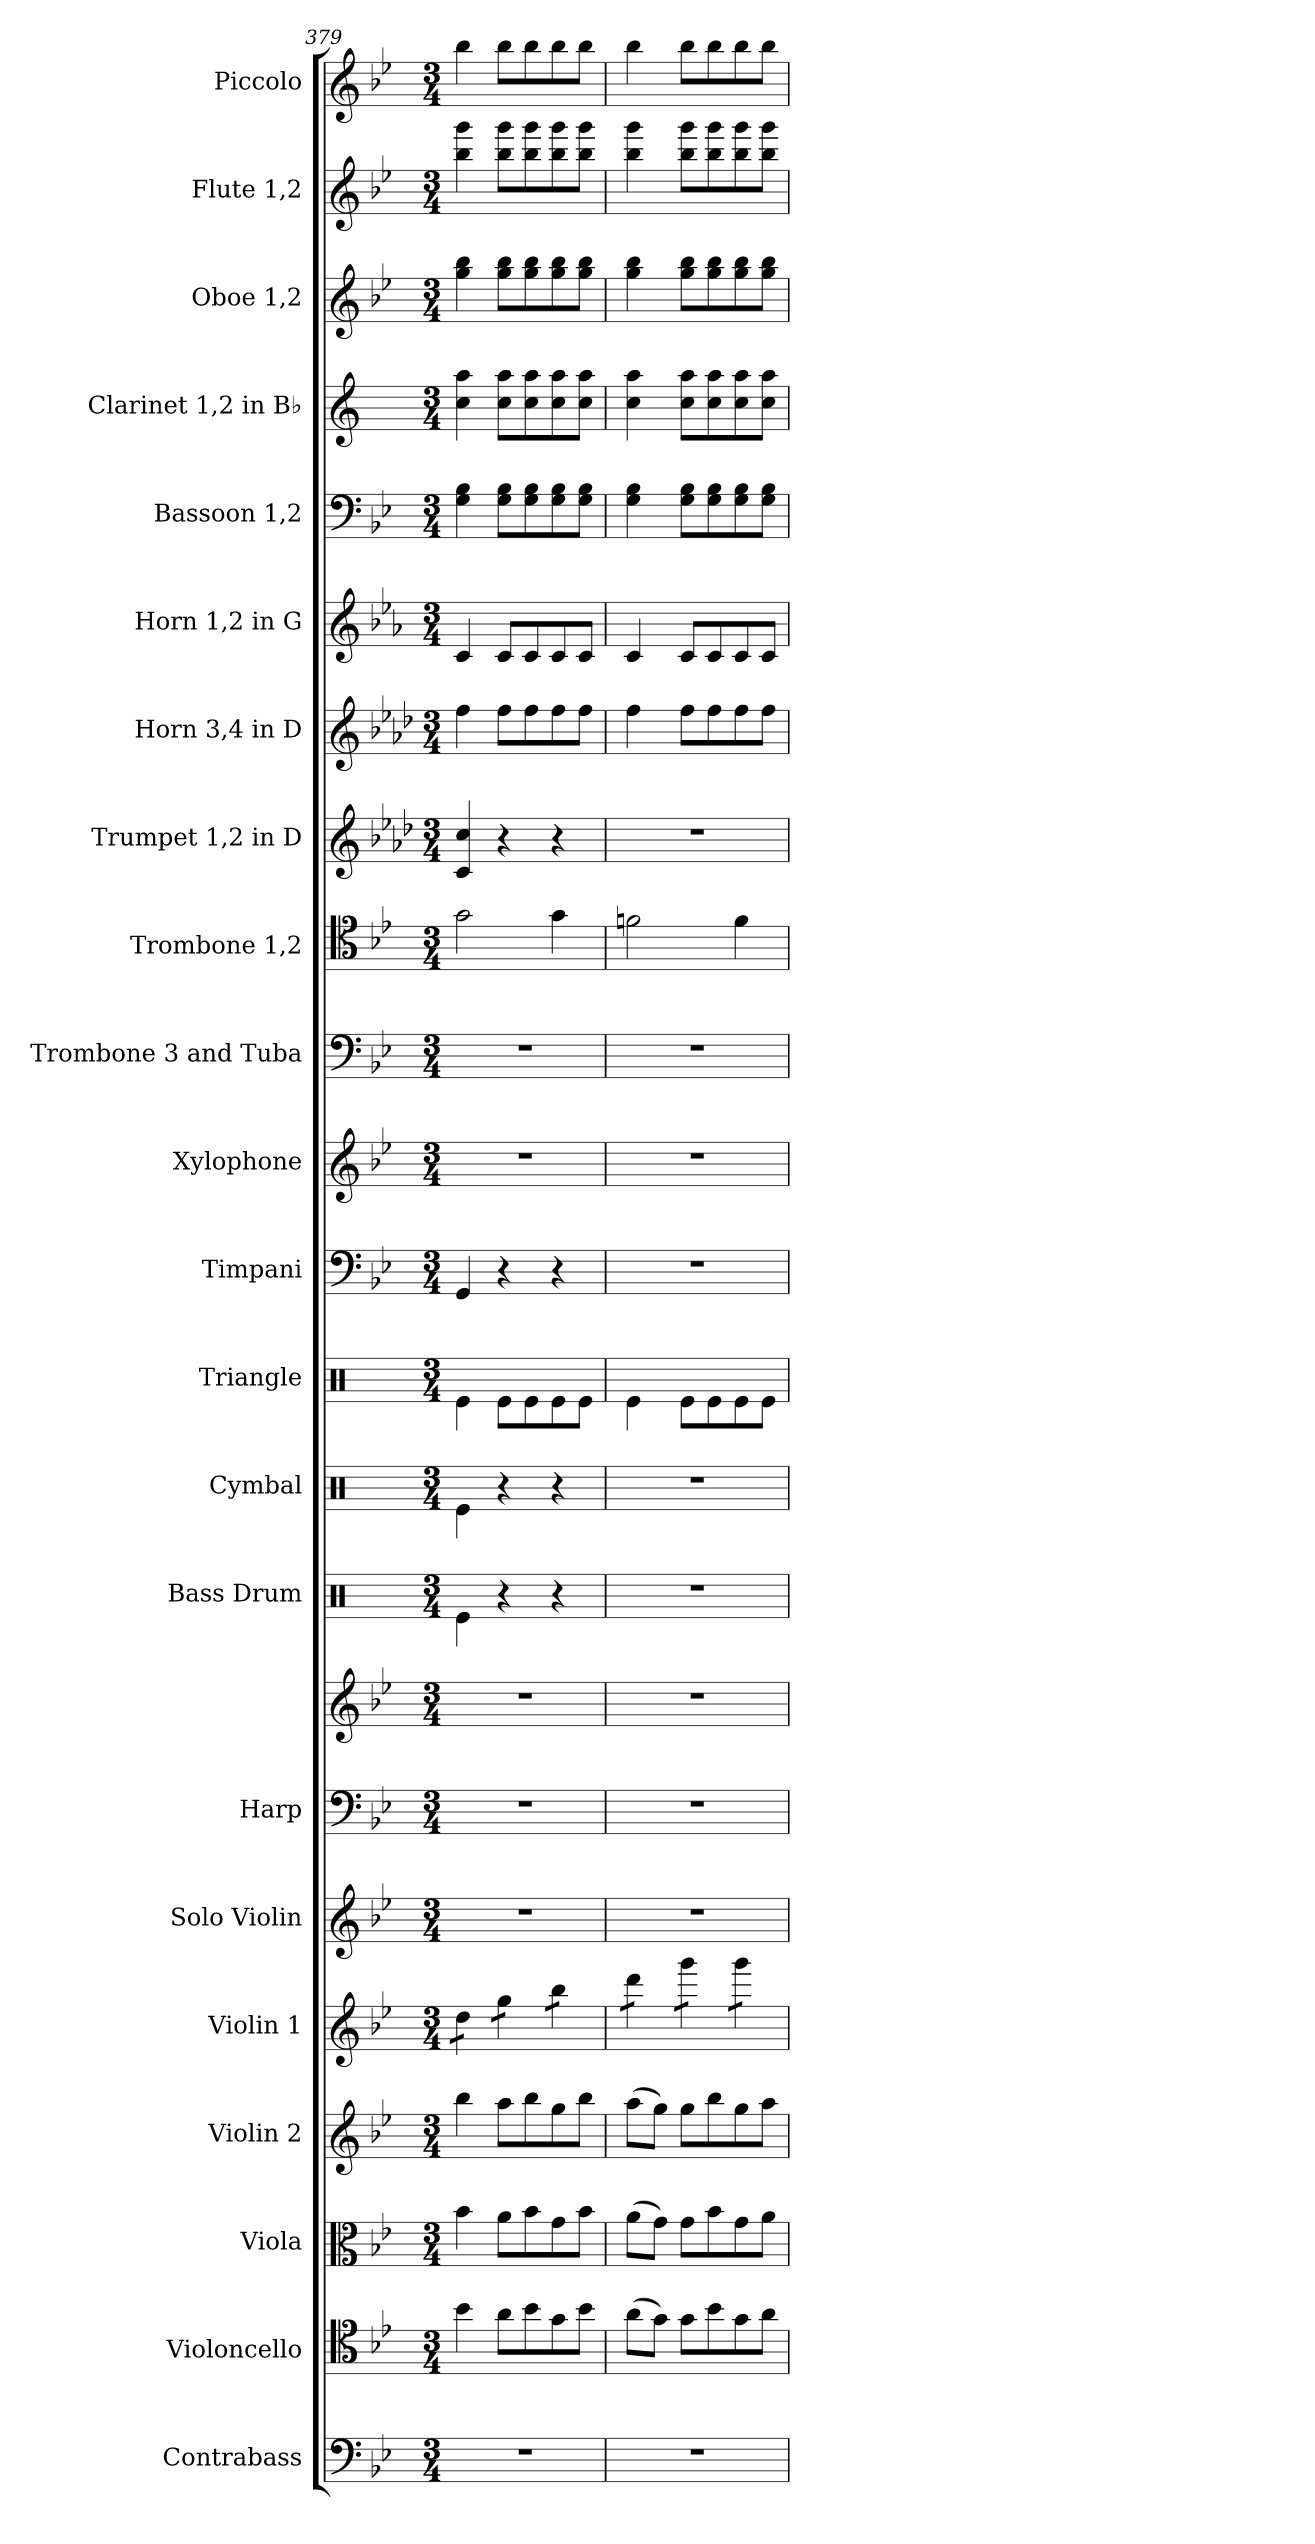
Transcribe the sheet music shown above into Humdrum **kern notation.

**kern	**kern	**kern	**kern	**kern	**kern	**kern	**kern	**kern	**kern	**kern	**kern	**kern	**kern	**kern	**kern	**kern	**kern	**kern	**kern	**kern	**kern	**kern
*part22	*part21	*part20	*part19	*part18	*part17	*part16	*part16	*part15	*part14	*part13	*part12	*part11	*part10	*part9	*part8	*part7	*part6	*part5	*part4	*part3	*part2	*part1
*staff23	*staff22	*staff21	*staff20	*staff19	*staff18	*staff17	*staff16	*staff15	*staff14	*staff13	*staff12	*staff11	*staff10	*staff9	*staff8	*staff7	*staff6	*staff5	*staff4	*staff3	*staff2	*staff1
*I"Contrabass	*I"Violoncello	*I"Viola	*I"Violin 2	*I"Violin 1	*I"Solo Violin	*I"Harp	*	*I"Bass Drum	*I"Cymbal	*I"Triangle	*I"Timpani	*I"Xylophone	*I"Trombone 3 and Tuba	*I"Trombone 1,2	*I"Trumpet 1,2 in D	*I"Horn 3,4 in D	*I"Horn 1,2 in G	*I"Bassoon 1,2	*I"Clarinet 1,2 in B♭	*I"Oboe 1,2	*I"Flute 1,2	*I"Piccolo
*I'Cb.	*I'Vc.	*I'Vla.	*I'Vln. 2	*I'Vln. 1	*I'Solo Vln.	*I'Hrp.	*	*I'B.D	*I'Cym.	*I'Trgl.	*I'Timp.	*I'Xyl.	*I'Tbn. 3 and Tba.	*I'Tbn. 1,2	*I'Tpt. 1,2 in D	*I'Hn. 3,4 in D	*I'Hn. 1,2 in G	*I'Bsn. 1,2	*I'Cl. 1,2 in B♭	*I'Ob. 1,2	*I'Fl. 1,2	*I'Picc.
*clefF4	*clefC4	*clefC3	*clefG2	*clefG2	*clefG2	*clefF4	*clefG2	*clefX	*clefX	*clefX	*clefF4	*clefG2	*clefF4	*clefC4	*clefG2	*clefG2	*clefG2	*clefF4	*clefG2	*clefG2	*clefG2	*clefG2
*ITrd7c12	*	*	*	*	*	*	*	*	*	*	*	*ITrd-7c-12	*	*	*ITrd-1c-2	*ITrd6c10	*ITrd3c5	*	*ITrd1c2	*	*	*ITrd-7c-12
*k[b-e-]	*k[b-e-]	*k[b-e-]	*k[b-e-]	*k[b-e-]	*k[b-e-]	*k[b-e-]	*k[b-e-]	*k[]	*k[]	*k[]	*k[b-e-]	*k[b-e-]	*k[b-e-]	*k[b-e-]	*k[b-e-]	*k[b-e-]	*k[b-e-]	*k[b-e-]	*k[b-e-]	*k[b-e-]	*k[b-e-]	*k[b-e-]
*M3/4	*M3/4	*M3/4	*M3/4	*M3/4	*M3/4	*M3/4	*M3/4	*M3/4	*M3/4	*M3/4	*M3/4	*M3/4	*M3/4	*M3/4	*M3/4	*M3/4	*M3/4	*M3/4	*M3/4	*M3/4	*M3/4	*M3/4
=379	=379	=379	=379	=379	=379	=379	=379	=379	=379	=379	=379	=379	=379	=379	=379	=379	=379	=379	=379	=379	=379	=379
*	*	*	*	*tremolo	*	*	*	*	*	*	*	*	*	*	*	*	*	*	*	*	*	*
2.r	4b-\	4b-\	4bb-\	12dd\L	2.r	2.r	2.r	4Re\	4Re\	4Re\	4GG/	2.r	2.r	2g\	4d/ 4dd/	4g\	4G/	4G\ 4B-\	4b-\ 4gg\	4gg\ 4bb-\	4bb-\ 4ggg\	4bbb-\
.	.	.	.	12dd\	.	.	.	.	.	.	.	.	.	.	.	.	.	.	.	.	.	.
.	.	.	.	12dd\J	.	.	.	.	.	.	.	.	.	.	.	.	.	.	.	.	.	.
.	8a\L	8a\L	8aa\L	12gg\L	.	.	.	4r	4r	8Re\L	4r	.	.	.	4r	8g\L	8G/L	8G\ 8B-\L	8b-\ 8gg\L	8gg\ 8bb-\L	8bb-\ 8ggg\L	8bbb-\L
.	.	.	.	12gg\	.	.	.	.	.	.	.	.	.	.	.	.	.	.	.	.	.	.
.	8b-\	8b-\	8bb-\	.	.	.	.	.	.	8Re\	.	.	.	.	.	8g\	8G/	8G\ 8B-\	8b-\ 8gg\	8gg\ 8bb-\	8bb-\ 8ggg\	8bbb-\
.	.	.	.	12gg\J	.	.	.	.	.	.	.	.	.	.	.	.	.	.	.	.	.	.
.	8g\	8g\	8gg\	12bb-\L	.	.	.	4r	4r	8Re\	4r	.	.	4g\	4r	8g\	8G/	8G\ 8B-\	8b-\ 8gg\	8gg\ 8bb-\	8bb-\ 8ggg\	8bbb-\
.	.	.	.	12bb-\	.	.	.	.	.	.	.	.	.	.	.	.	.	.	.	.	.	.
.	8b-\J	8b-\J	8bb-\J	.	.	.	.	.	.	8Re\J	.	.	.	.	.	8g\J	8G/J	8G\ 8B-\J	8b-\ 8gg\J	8gg\ 8bb-\J	8bb-\ 8ggg\J	8bbb-\J
.	.	.	.	12bb-\J	.	.	.	.	.	.	.	.	.	.	.	.	.	.	.	.	.	.
=380	=380	=380	=380	=380	=380	=380	=380	=380	=380	=380	=380	=380	=380	=380	=380	=380	=380	=380	=380	=380	=380	=380
2.r	(>8a\L	(>8a\L	(>8aa\L	12ddd\L	2.r	2.r	2.r	2.r	2.r	4Re\	2.r	2.r	2.r	2fn\	2.r	4g\	4G/	4G\ 4B-\	4b-\ 4gg\	4gg\ 4bb-\	4bb-\ 4ggg\	4bbb-\
.	.	.	.	12ddd\	.	.	.	.	.	.	.	.	.	.	.	.	.	.	.	.	.	.
.	8g\J)	8g\J)	8gg\J)	.	.	.	.	.	.	.	.	.	.	.	.	.	.	.	.	.	.	.
.	.	.	.	12ddd\J	.	.	.	.	.	.	.	.	.	.	.	.	.	.	.	.	.	.
.	8g\L	8g\L	8gg\L	12ggg\L	.	.	.	.	.	8Re\L	.	.	.	.	.	8g\L	8G/L	8G\ 8B-\L	8b-\ 8gg\L	8gg\ 8bb-\L	8bb-\ 8ggg\L	8bbb-\L
.	.	.	.	12ggg\	.	.	.	.	.	.	.	.	.	.	.	.	.	.	.	.	.	.
.	8b-\	8b-\	8bb-\	.	.	.	.	.	.	8Re\	.	.	.	.	.	8g\	8G/	8G\ 8B-\	8b-\ 8gg\	8gg\ 8bb-\	8bb-\ 8ggg\	8bbb-\
.	.	.	.	12ggg\J	.	.	.	.	.	.	.	.	.	.	.	.	.	.	.	.	.	.
.	8g\	8g\	8gg\	12ggg\L	.	.	.	.	.	8Re\	.	.	.	4f\	.	8g\	8G/	8G\ 8B-\	8b-\ 8gg\	8gg\ 8bb-\	8bb-\ 8ggg\	8bbb-\
.	.	.	.	12ggg\	.	.	.	.	.	.	.	.	.	.	.	.	.	.	.	.	.	.
.	8a\J	8a\J	8aa\J	.	.	.	.	.	.	8Re\J	.	.	.	.	.	8g\J	8G/J	8G\ 8B-\J	8b-\ 8gg\J	8gg\ 8bb-\J	8bb-\ 8ggg\J	8bbb-\J
.	.	.	.	12ggg\J	.	.	.	.	.	.	.	.	.	.	.	.	.	.	.	.	.	.
*	*	*	*	*Xtremolo	*	*	*	*	*	*	*	*	*	*	*	*	*	*	*	*	*	*
=	=	=	=	=	=	=	=	=	=	=	=	=	=	=	=	=	=	=	=	=	=	=
*-	*-	*-	*-	*-	*-	*-	*-	*-	*-	*-	*-	*-	*-	*-	*-	*-	*-	*-	*-	*-	*-	*-
